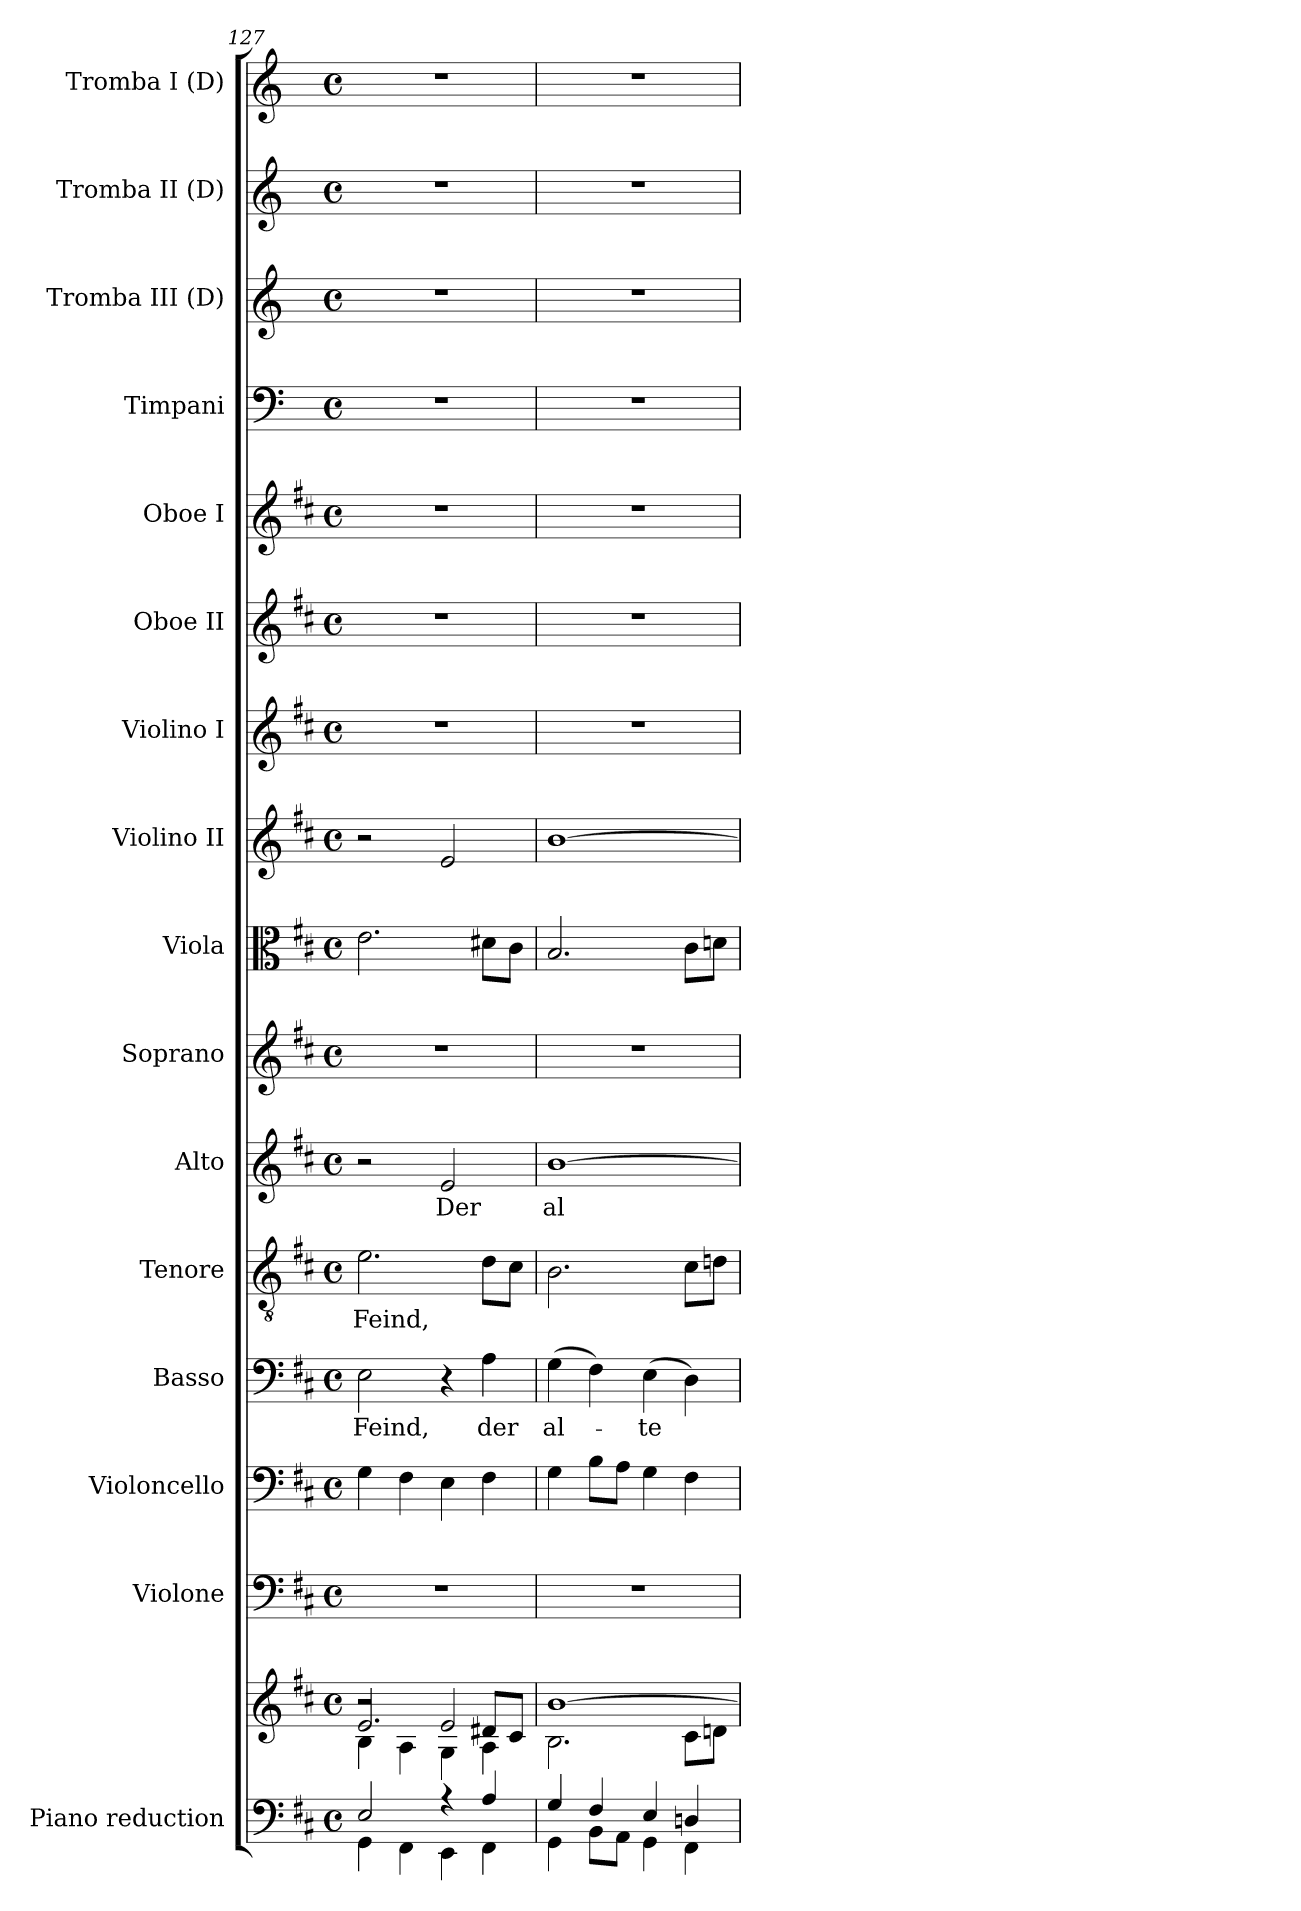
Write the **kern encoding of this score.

**kern	**kern	**kern	**kern	**kern	**text	**kern	**text	**kern	**text	**kern	**kern	**kern	**kern	**kern	**kern	**kern	**kern	**kern	**kern
*part16	*part16	*part15	*part14	*part13	*part13	*part12	*part12	*part11	*part11	*part10	*part9	*part8	*part7	*part6	*part5	*part4	*part3	*part2	*part1
*staff17	*staff16	*staff15	*staff14	*staff13	*staff13	*staff12	*staff12	*staff11	*staff11	*staff10	*staff9	*staff8	*staff7	*staff6	*staff5	*staff4	*staff3	*staff2	*staff1
*I"Piano reduction	*	*I"Violone	*I"Violoncello	*I"Basso	*	*I"Tenore	*	*I"Alto	*	*I"Soprano	*I"Viola	*I"Violino II	*I"Violino I	*I"Oboe II	*I"Oboe I	*I"Timpani	*I"Tromba III (D)	*I"Tromba II (D)	*I"Tromba I (D)
*I'Pno	*	*	*	*	*	*	*	*	*	*	*	*	*	*I'Ob	*I'Ob	*I'Timp	*	*	*
*clefF4	*clefG2	*clefF4	*clefF4	*clefF4	*	*clefGv2	*	*clefG2	*	*clefG2	*clefC3	*clefG2	*clefG2	*clefG2	*clefG2	*clefF4	*clefG2	*clefG2	*clefG2
*	*	*ITrd7c12	*	*	*	*	*	*	*	*	*	*	*	*	*	*	*ITrd-1c-2	*ITrd-1c-2	*ITrd-1c-2
*k[f#c#]	*k[f#c#]	*k[f#c#]	*k[f#c#]	*k[f#c#]	*	*k[f#c#]	*	*k[f#c#]	*	*k[f#c#]	*k[f#c#]	*k[f#c#]	*k[f#c#]	*k[f#c#]	*k[f#c#]	*k[]	*k[f#c#]	*k[f#c#]	*k[f#c#]
*M4/4	*M4/4	*M4/4	*M4/4	*M4/4	*	*M4/4	*	*M4/4	*	*M4/4	*M4/4	*M4/4	*M4/4	*M4/4	*M4/4	*M4/4	*M4/4	*M4/4	*M4/4
*met(c)	*met(c)	*met(c)	*met(c)	*met(c)	*	*met(c)	*	*met(c)	*	*met(c)	*met(c)	*met(c)	*met(c)	*met(c)	*met(c)	*met(c)	*met(c)	*met(c)	*met(c)
=127	=127	=127	=127	=127	=127	=127	=127	=127	=127	=127	=127	=127	=127	=127	=127	=127	=127	=127	=127
*^	*^	*	*	*	*	*	*	*	*	*	*	*	*	*	*	*	*	*	*
*	*	*	*^	*	*	*	*	*	*	*	*	*	*	*	*	*	*	*	*	*	*
!	!	!	!	!	!	!	!	!LO:LY:b	!	!LO:LY:b	!	!	!	!	!	!	!	!	!	!	!	!
2E/	4GG\	2r	4B\	2.e/	1r	4G\	2E\	Feind,	2.e\	Feind,	2r	.	1r	2.e\	2r	1r	1r	1r	1r	1r	1r	1r
.	4FF#\	.	4A\	.	.	4F#\	.	.	.	.	.	.	.	.	.	.	.	.	.	.	.	.
!	!	!	!	!	!	!	!	!	!	!	!	!LO:LY:b	!	!	!	!	!	!	!	!	!	!
4r	4EE\	2e/	4G\	.	.	4E\	4r	.	.	.	2e/	Der	.	.	2e/	.	.	.	.	.	.	.
!	!	!	!	!	!	!	!	!LO:LY:b	!	!	!	!	!	!	!	!	!	!	!	!	!	!
4A/	4FF#\	.	4A\	8d#X/L	.	4F#\	4A\	der	8d\L	.	.	.	.	8d#X\L	.	.	.	.	.	.	.	.
.	.	.	.	8c#/J	.	.	.	.	8c#\J	.	.	.	.	8c#\J	.	.	.	.	.	.	.	.
=128	=128	=128	=128	=128	=128	=128	=128	=128	=128	=128	=128	=128	=128	=128	=128	=128	=128	=128	=128	=128	=128	=128
!	!	!	!	!	!	!	!	!LO:LY:b	!	!	!	!LO:LY:b	!	!	!	!	!	!	!	!	!	!
*	*	*	*v	*v	*	*	*	*	*	*	*	*	*	*	*	*	*	*	*	*	*	*
4G/	4GG\	[1b	2.B\	1r	4G\	(4G\	al-	2.B\	.	[1b	al-	1r	2.B/	[1b	1r	1r	1r	1r	1r	1r	1r
4F#/	8BB\L	.	.	.	8B\L	4F#\)	.	.	.	.	.	.	.	.	.	.	.	.	.	.	.
.	8AA\J	.	.	.	8A\J	.	.	.	.	.	.	.	.	.	.	.	.	.	.	.	.
!	!	!	!	!	!	!	!LO:LY:b	!	!	!	!	!	!	!	!	!	!	!	!	!	!
4E/	4GG\	.	.	.	4G\	(4E\	-te	.	.	.	.	.	.	.	.	.	.	.	.	.	.
4Dn/	4FF#\	.	8c#\L	.	4F#\	4D\)	.	8c#\L	.	.	.	.	8c#\L	.	.	.	.	.	.	.	.
.	.	.	8dn\J	.	.	.	.	8dn\J	.	.	.	.	8dn\J	.	.	.	.	.	.	.	.
*v	*v	*	*	*	*	*	*	*	*	*	*	*	*	*	*	*	*	*	*	*	*
*	*v	*v	*	*	*	*	*	*	*	*	*	*	*	*	*	*	*	*	*	*
=	=	=	=	=	=	=	=	=	=	=	=	=	=	=	=	=	=	=	=
*-	*-	*-	*-	*-	*-	*-	*-	*-	*-	*-	*-	*-	*-	*-	*-	*-	*-	*-	*-
